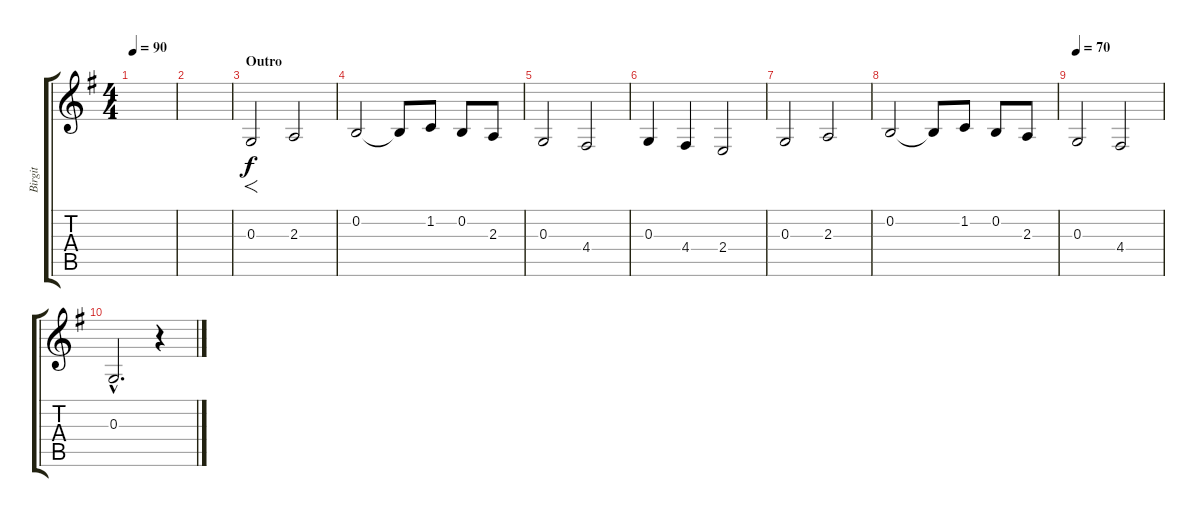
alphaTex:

\track ("Birgit" "Birgit") {instrument flute}
\staff {score tabs}
\tuning (E4 B3 G3 D3 A2 E2) {hide}
\ts (4 4)
\tempo 90
\clef g2
\ks g
|
|
\section ("" "Outro")
0.3.2{f} 2.3.2 |
0.2.2 0.2{t}.8 1.2.8 0.2.8 2.3.8 |
0.3.2 4.4.2 |
0.3.4 4.4.4 2.4.2 |
0.3.2 2.3.2 |
0.2.2 0.2{t}.8 1.2.8 0.2.8 2.3.8 |
\tempo 70
0.3.2 4.4.2 |
0.3{hac}.2{d} r.4
